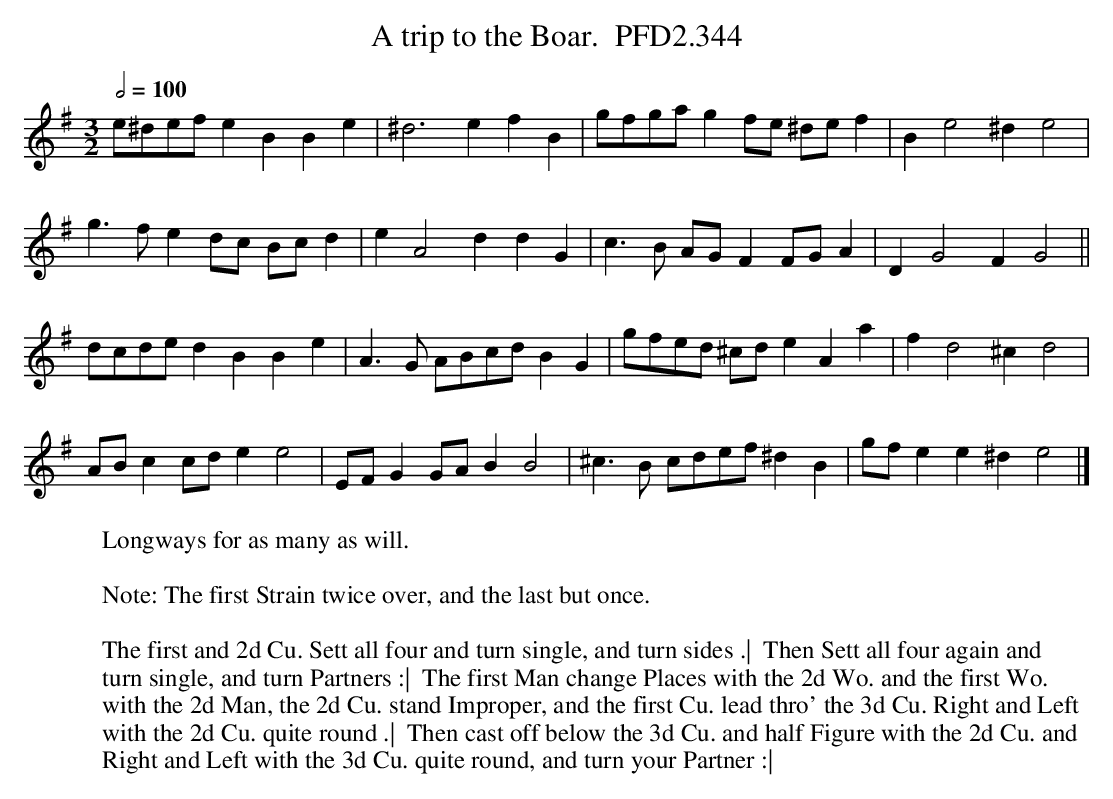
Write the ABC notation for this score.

X:1
T:trip to the Boar.  PFD2.344, A
W:Longways for as many as will.
L:1/8
M:3/2
Q:1/2=100
K:Em
e^def e2B2B2e2|^d6e2f2B2|gfga g2 fe ^de f2|B2e4^d2e4|
g3f e2 dc Bc d2|e2A4d2d2G2|c3B AG F2 FG A2|D2G4F2G4||
dcde d2B2B2e2|A3G ABcd B2G2|gfed ^cd e2A2a2|f2d4 ^c2d4|
AB c2 cd e2e4|EF G2 GA B2B4|^c3B cdef ^d2B2|gf e2e2^d2e4|]
W:
W: Note: The first Strain twice over, and the last but once.
W:
W: The first and 2d Cu. Sett all four and turn single, and turn sides .|  Then Sett all four again and
W: turn single, and turn Partners :|  The first Man change Places with the 2d Wo. and the first Wo.
W: with the 2d Man, the 2d Cu. stand Improper, and the first Cu. lead thro' the 3d Cu. Right and Left
W: with the 2d Cu. quite round .|  Then cast off below the 3d Cu. and half Figure with the 2d Cu. and
W: Right and Left with the 3d Cu. quite round, and turn your Partner :|
